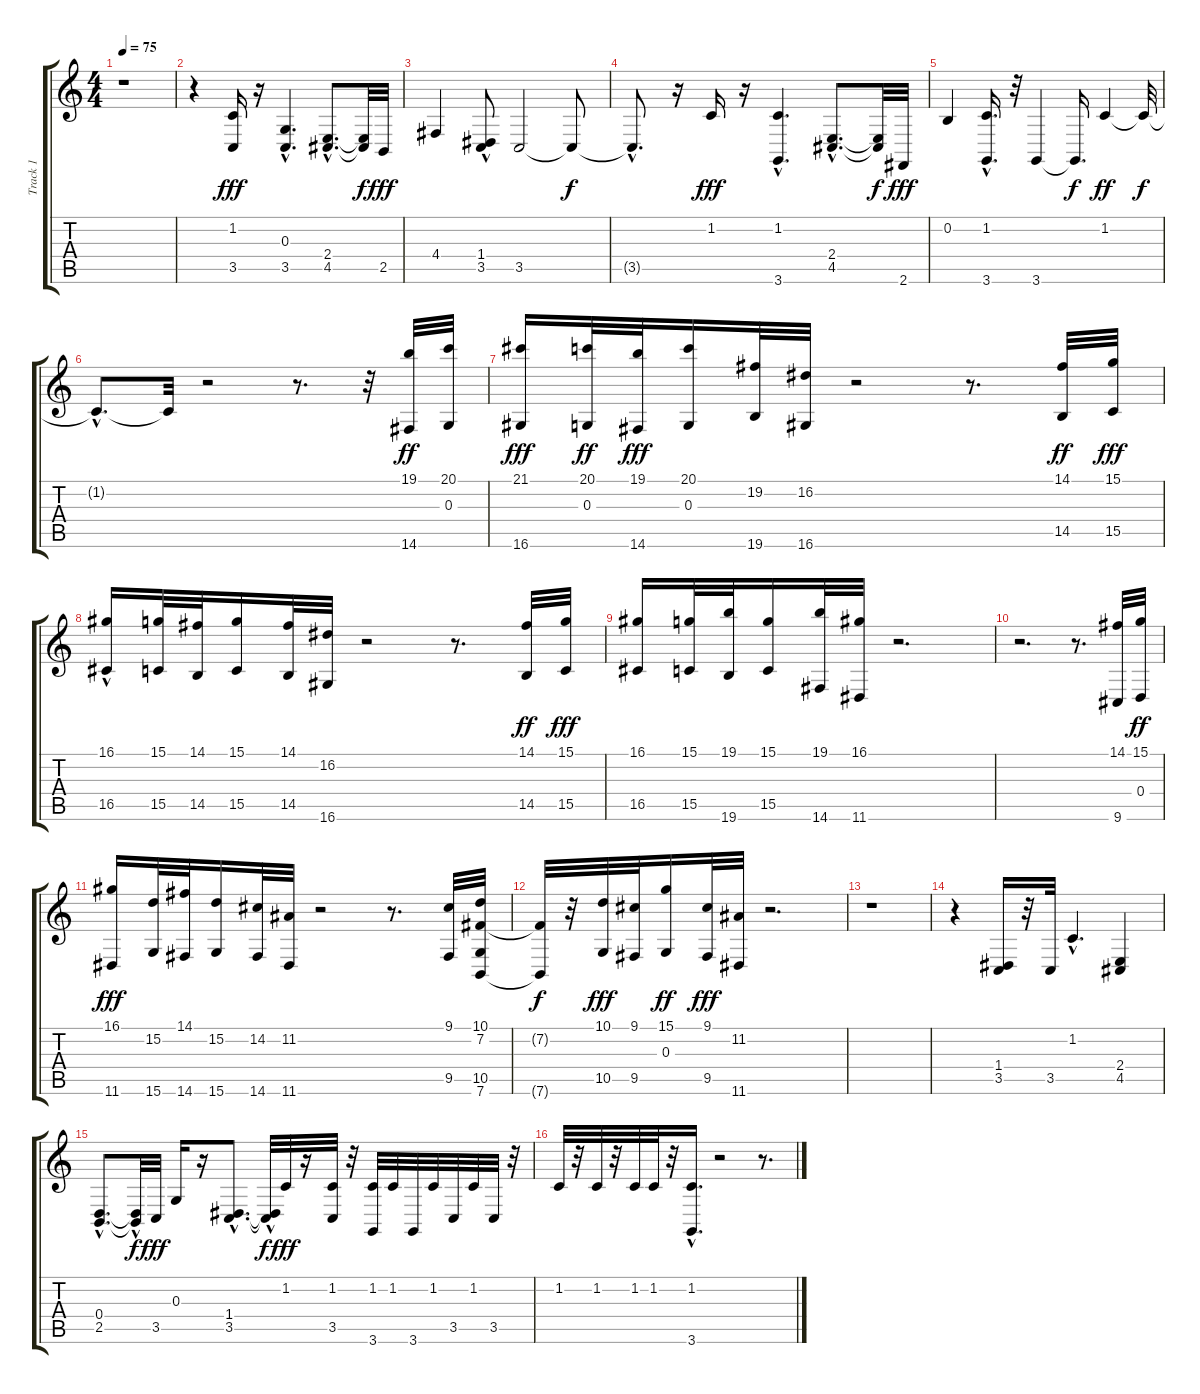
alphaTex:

\track ("Track 1" "Track 1") {instrument stringensemble1}
\staff {score tabs}
\tuning (E4 B3 G3 D3 A2 E2) {hide}
\ts (4 4)
\tempo 75
\clef g2
\ks c
r.1{dy fff instrument stringensemble1} |
r.4 (1.2 3.5).16{balance 8 instrument stringensemble1} r.16 (0.3{hac} 3.5).4{d} (2.4{hac} 4.5{hac}).8{d} (2.4{t} 4.5{t}).32{dy f} 2.5.32{dy fff} |
4.4.4 (1.4{hac} 3.5).8 3.5.2 3.5{t}.8{dy f} |
3.5{hac t}.8{d} r.16 1.2.16{dy fff} r.16 (1.2{hac} 3.6{hac}).4{d} (2.4{hac} 4.5{hac}).8{d} (2.4{t} 4.5{t}).32{dy f} 2.6.32{dy fff} |
0.2.4 (1.2{hac} 3.6).16{d} r.32 3.6.4 3.6{t}.16{d dy f} 1.2.4{dy ff} 1.2{t}.32{dy f} |
1.2{hac t}.8{d} 1.2{t}.32 r.2 r.8{d} r.32 (19.1 14.6).32{dy ff} (20.1 0.3).32 |
(21.1 16.6).16{dy fff} (20.1 0.3).32{dy ff} (19.1 14.6).32{dy fff} (20.1 0.3).16 (19.2 19.6).32 (16.2 16.6).32 r.2 r.8{d} (14.1 14.5).32{dy ff} (15.1 15.5).32{dy fff} |
(16.1 16.5{hac}).16 (15.1 15.5).32 (14.1 14.5).32 (15.1 15.5).16 (14.1 14.5).32 (16.2 16.6).32 r.2 r.8{d} (14.1 14.5).32{dy ff} (15.1 15.5).32{dy fff} |
(16.1 16.5).16 (15.1 15.5).32 (19.1 19.6).32 (15.1 15.5).16 (19.1 14.6).32 (16.1 11.6).32 r.2{d} |
r.2{d} r.8{d} (14.1 9.6).32 (15.1 0.4).32{dy ff} |
(16.1 11.6).16{dy fff} (15.2 15.6).32 (14.1 14.6).32 (15.2 15.6).16 (14.2 14.6).32 (11.2 11.6).32 r.2 r.8{d} (9.1 9.5).32 (10.1 7.2 10.5 7.6).32 |
(7.2{t} 7.6{t}).32{dy f} r.32 (10.1 10.5).32{dy fff} (9.1 9.5).32 (15.1 0.3).16{dy ff} (9.1 9.5).32{dy fff} (11.2 11.6).32 r.2{d} |
r.1 |
r.4 (1.4 3.5).16 r.32 3.5.32 1.2{hac}.4{d} (2.4 4.5).4 |
(0.4{hac} 2.5{hac}).8{d} (0.4{hac t} 2.5{t}).32{dy f} 3.5.32{dy fff} 0.3.16 r.16 (1.4{hac} 3.5{hac}).8{d} (1.4{t} 3.5{hac t}).32{dy f} 1.2.32{dy fff} r.16 (1.2 3.5).32 r.32 (1.2 3.6).32 1.2.32 3.6.32 1.2.32 3.5.32 1.2.32 3.5.32 r.32 |
1.2.32 r.32 1.2.32 r.32 1.2.32 1.2.32 r.32 (1.2{hac} 3.6{hac}).16{d} r.2 r.8{d}
